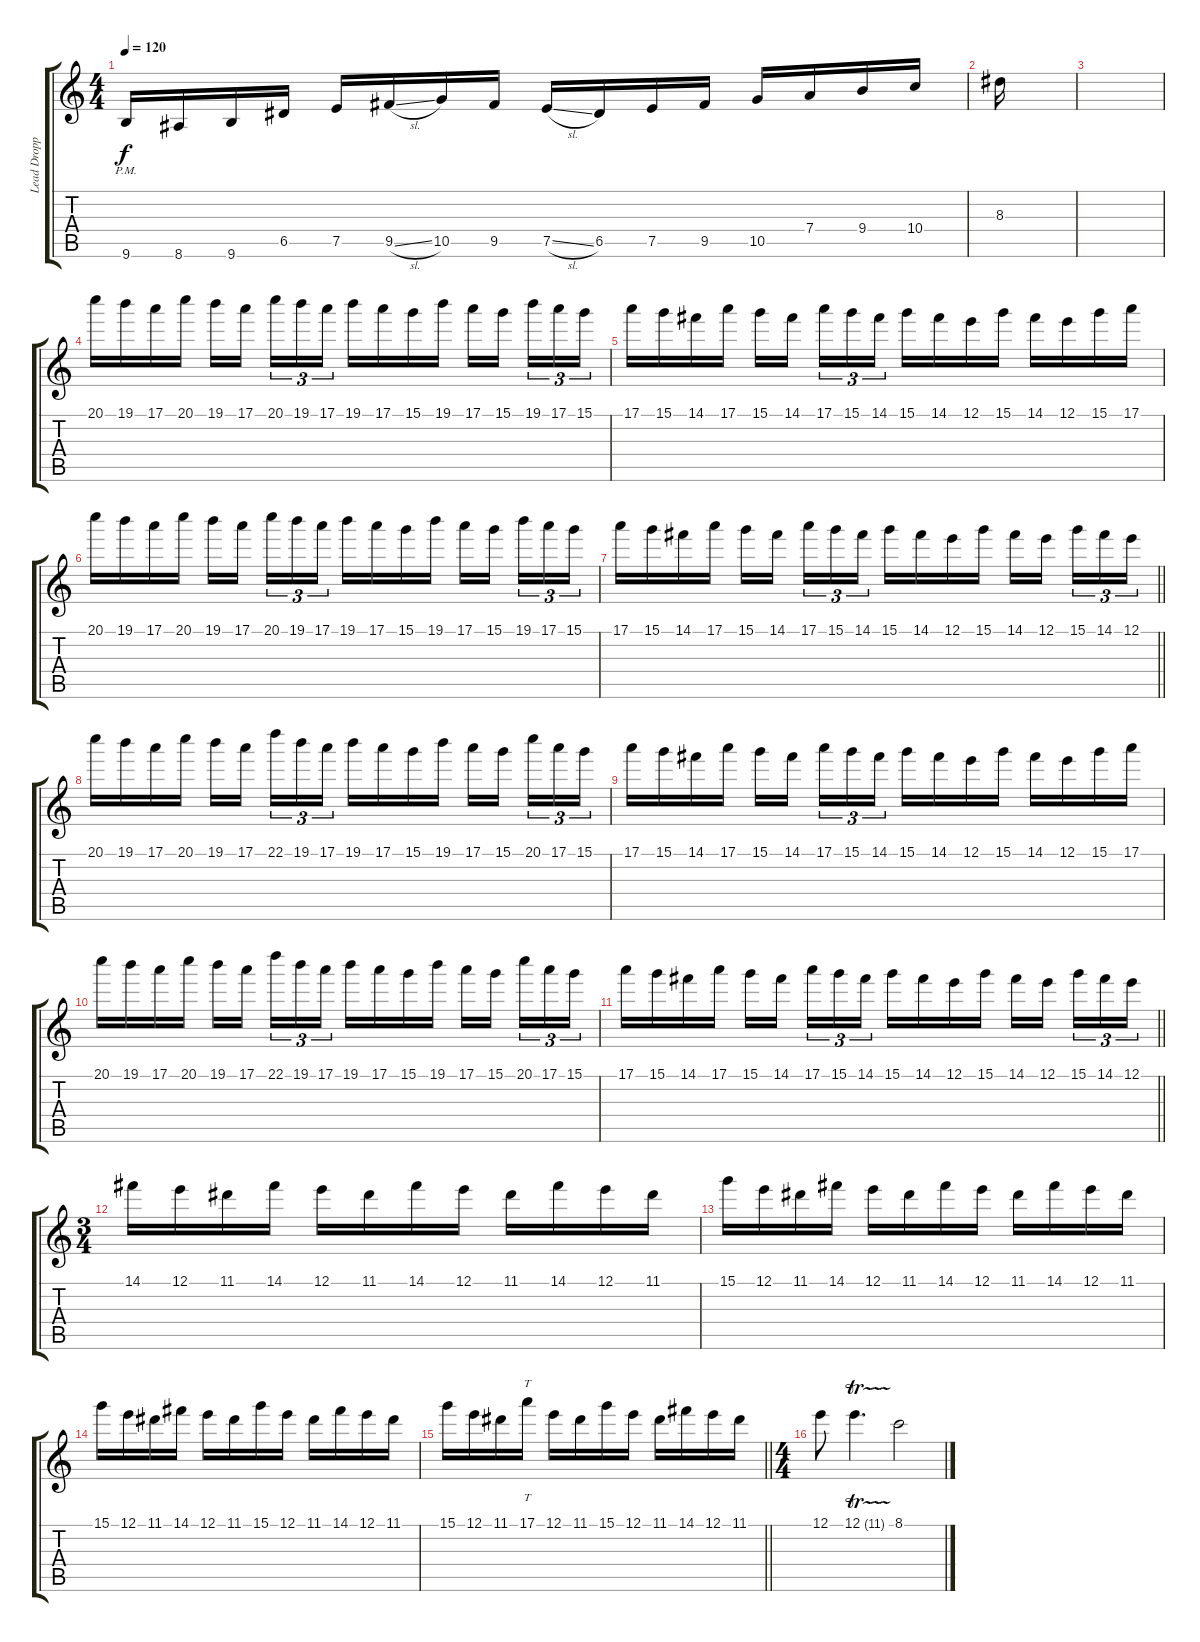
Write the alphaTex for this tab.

\track ("Lead Dropped D " "Lead Dropp") {instrument distortionguitar}
\staff {score tabs}
\tuning (E4 B3 G3 D3 A2 D2) {hide}
\ts (4 4)
\tempo 120
\clef g2
\ks c
9.6{pm}.16{dy f} 8.6.16 9.6.16 6.5.16 7.5.16 9.5{sl}.16 10.5.16 9.5.16 7.5{sl}.16 6.5.16 7.5.16 9.5.16 10.5.16 7.4.16 9.4.16 10.4.16 |
8.3.16 |
|
20.1.16 19.1.16 17.1.16 20.1.16 19.1.16 17.1.16{beam splitsecondary} 20.1.16{tu (3 2)} 19.1.16{tu (3 2)} 17.1.16{tu (3 2)} 19.1.16 17.1.16 15.1.16 19.1.16 17.1.16 15.1.16{beam splitsecondary} 19.1.16{tu (3 2)} 17.1.16{tu (3 2)} 15.1.16{tu (3 2)} |
17.1.16 15.1.16 14.1.16 17.1.16 15.1.16 14.1.16{beam splitsecondary} 17.1.16{tu (3 2)} 15.1.16{tu (3 2)} 14.1.16{tu (3 2)} 15.1.16 14.1.16 12.1.16 15.1.16 14.1.16 12.1.16 15.1.16 17.1.16 |
20.1.16 19.1.16 17.1.16 20.1.16 19.1.16 17.1.16{beam splitsecondary} 20.1.16{tu (3 2)} 19.1.16{tu (3 2)} 17.1.16{tu (3 2)} 19.1.16 17.1.16 15.1.16 19.1.16 17.1.16 15.1.16{beam splitsecondary} 19.1.16{tu (3 2)} 17.1.16{tu (3 2)} 15.1.16{tu (3 2)} |
\barLineRight lightlight
17.1.16 15.1.16 14.1.16 17.1.16 15.1.16 14.1.16{beam splitsecondary} 17.1.16{tu (3 2)} 15.1.16{tu (3 2)} 14.1.16{tu (3 2)} 15.1.16 14.1.16 12.1.16 15.1.16 14.1.16 12.1.16{beam splitsecondary} 15.1.16{tu (3 2)} 14.1.16{tu (3 2)} 12.1.16{tu (3 2)} |
20.1.16 19.1.16 17.1.16 20.1.16 19.1.16 17.1.16{beam splitsecondary} 22.1.16{tu (3 2)} 19.1.16{tu (3 2)} 17.1.16{tu (3 2)} 19.1.16 17.1.16 15.1.16 19.1.16 17.1.16 15.1.16{beam splitsecondary} 20.1.16{tu (3 2)} 17.1.16{tu (3 2)} 15.1.16{tu (3 2)} |
17.1.16 15.1.16 14.1.16 17.1.16 15.1.16 14.1.16{beam splitsecondary} 17.1.16{tu (3 2)} 15.1.16{tu (3 2)} 14.1.16{tu (3 2)} 15.1.16 14.1.16 12.1.16 15.1.16 14.1.16 12.1.16 15.1.16 17.1.16 |
20.1.16 19.1.16 17.1.16 20.1.16 19.1.16 17.1.16{beam splitsecondary} 22.1.16{tu (3 2)} 19.1.16{tu (3 2)} 17.1.16{tu (3 2)} 19.1.16 17.1.16 15.1.16 19.1.16 17.1.16 15.1.16{beam splitsecondary} 20.1.16{tu (3 2)} 17.1.16{tu (3 2)} 15.1.16{tu (3 2)} |
\barLineRight lightlight
17.1.16 15.1.16 14.1.16 17.1.16 15.1.16 14.1.16{beam splitsecondary} 17.1.16{tu (3 2)} 15.1.16{tu (3 2)} 14.1.16{tu (3 2)} 15.1.16 14.1.16 12.1.16 15.1.16 14.1.16 12.1.16{beam splitsecondary} 15.1.16{tu (3 2)} 14.1.16{tu (3 2)} 12.1.16{tu (3 2)} |
\ts (3 4)
14.1.16 12.1.16 11.1.16 14.1.16 12.1.16 11.1.16 14.1.16 12.1.16 11.1.16 14.1.16 12.1.16 11.1.16 |
15.1.16 12.1.16 11.1.16 14.1.16 12.1.16 11.1.16 14.1.16 12.1.16 11.1.16 14.1.16 12.1.16 11.1.16 |
15.1.16 12.1.16 11.1.16 14.1.16 12.1.16 11.1.16 15.1.16 12.1.16 11.1.16 14.1.16 12.1.16 11.1.16 |
\barLineRight lightlight
15.1.16 12.1.16 11.1.16 17.1.16{tt} 12.1.16 11.1.16 15.1.16 12.1.16 11.1.16 14.1.16 12.1.16 11.1.16 |
\ts (4 4)
12.1.8 12.1{tr (11 32)}.4{d} 8.1.2
